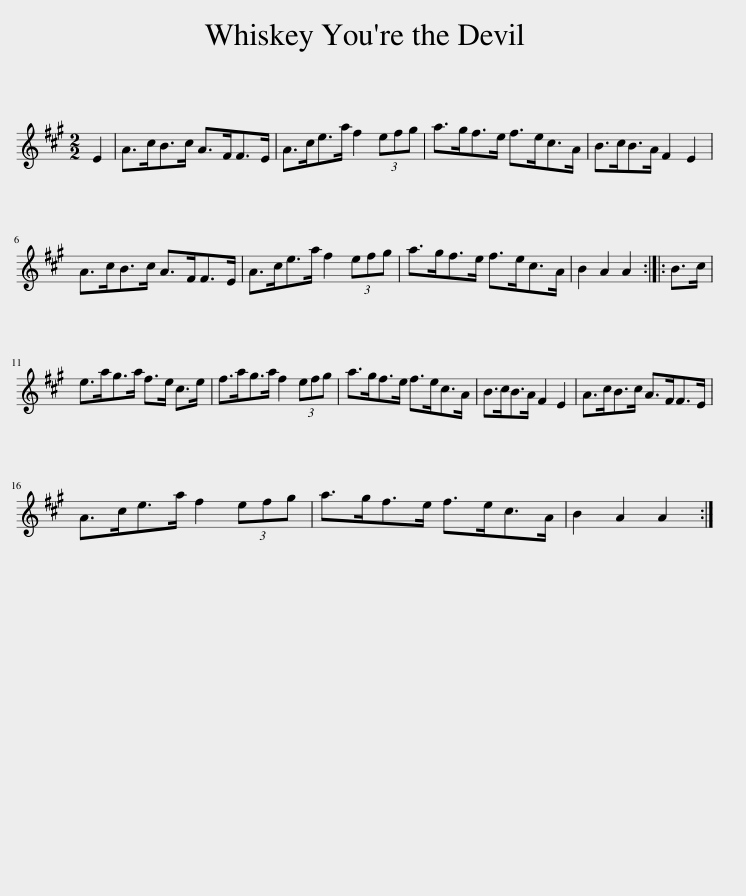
X:1
L:1/8
M:2/2
I:linebreak $
K:A
V:1 treble
V:1
 E2 | A>cB>c A>FF>E | A>ce>a f2 (3efg | a>gf>e f>ec>A | B>cB>A F2 E2 |$ %5
 A>cB>c A>FF>E | A>ce>a f2 (3efg | a>gf>e f>ec>A | B2 A2 A2 :: B>c |$ %10
 e>ag>a f>e c>e | f>ag>a f2 (3efg | a>gf>e f>ec>A | B>cB>A F2 E2 | A>cB>c A>FF>E |$ %15
 A>ce>a f2 (3efg | a>gf>e f>ec>A | B2 A2 A2 :| %18
